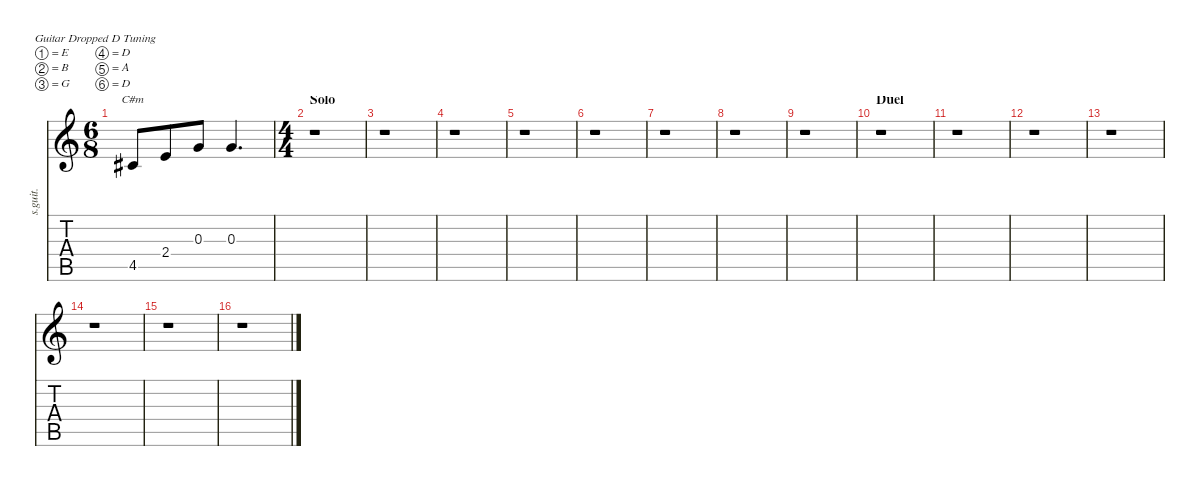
\defaultSystemsLayout 4
\hideDynamics
\bracketExtendMode nobrackets
\track ("Backing Guitar 3" "s.guit.") {instrument distortionguitar}
\staff {score tabs}
\tuning (E4 B3 G3 D3 A2 D2)
\chord ("C#m" 3 1 2 2 0 x) {showdiagram false}
\ts (6 8)
\tempo (130 hide)
\clef g2
\ks c
4.5{acc #}.8{ch "C#m" lyrics (0 "") lyrics (1 "") lyrics (2 "") lyrics (3 "") lyrics (4 "") dy f} 2.4.8{lyrics (0 "") lyrics (1 "") lyrics (2 "") lyrics (3 "") lyrics (4 "")} 0.3.8{lyrics (0 "") lyrics (1 "") lyrics (2 "") lyrics (3 "") lyrics (4 "")} 0.3.4{d lyrics (0 "") lyrics (1 "") lyrics (2 "") lyrics (3 "") lyrics (4 "")} |
\ts (4 4)
\beaming (8 2 2 2 2)
\section ("" "Solo")
r.1 |
r.1 |
r.1 |
r.1 |
r.1 |
r.1 |
r.1 |
r.1 |
\section ("" "Duel")
r.1 |
r.1 |
r.1 |
r.1 |
r.1 |
r.1 |
r.1
